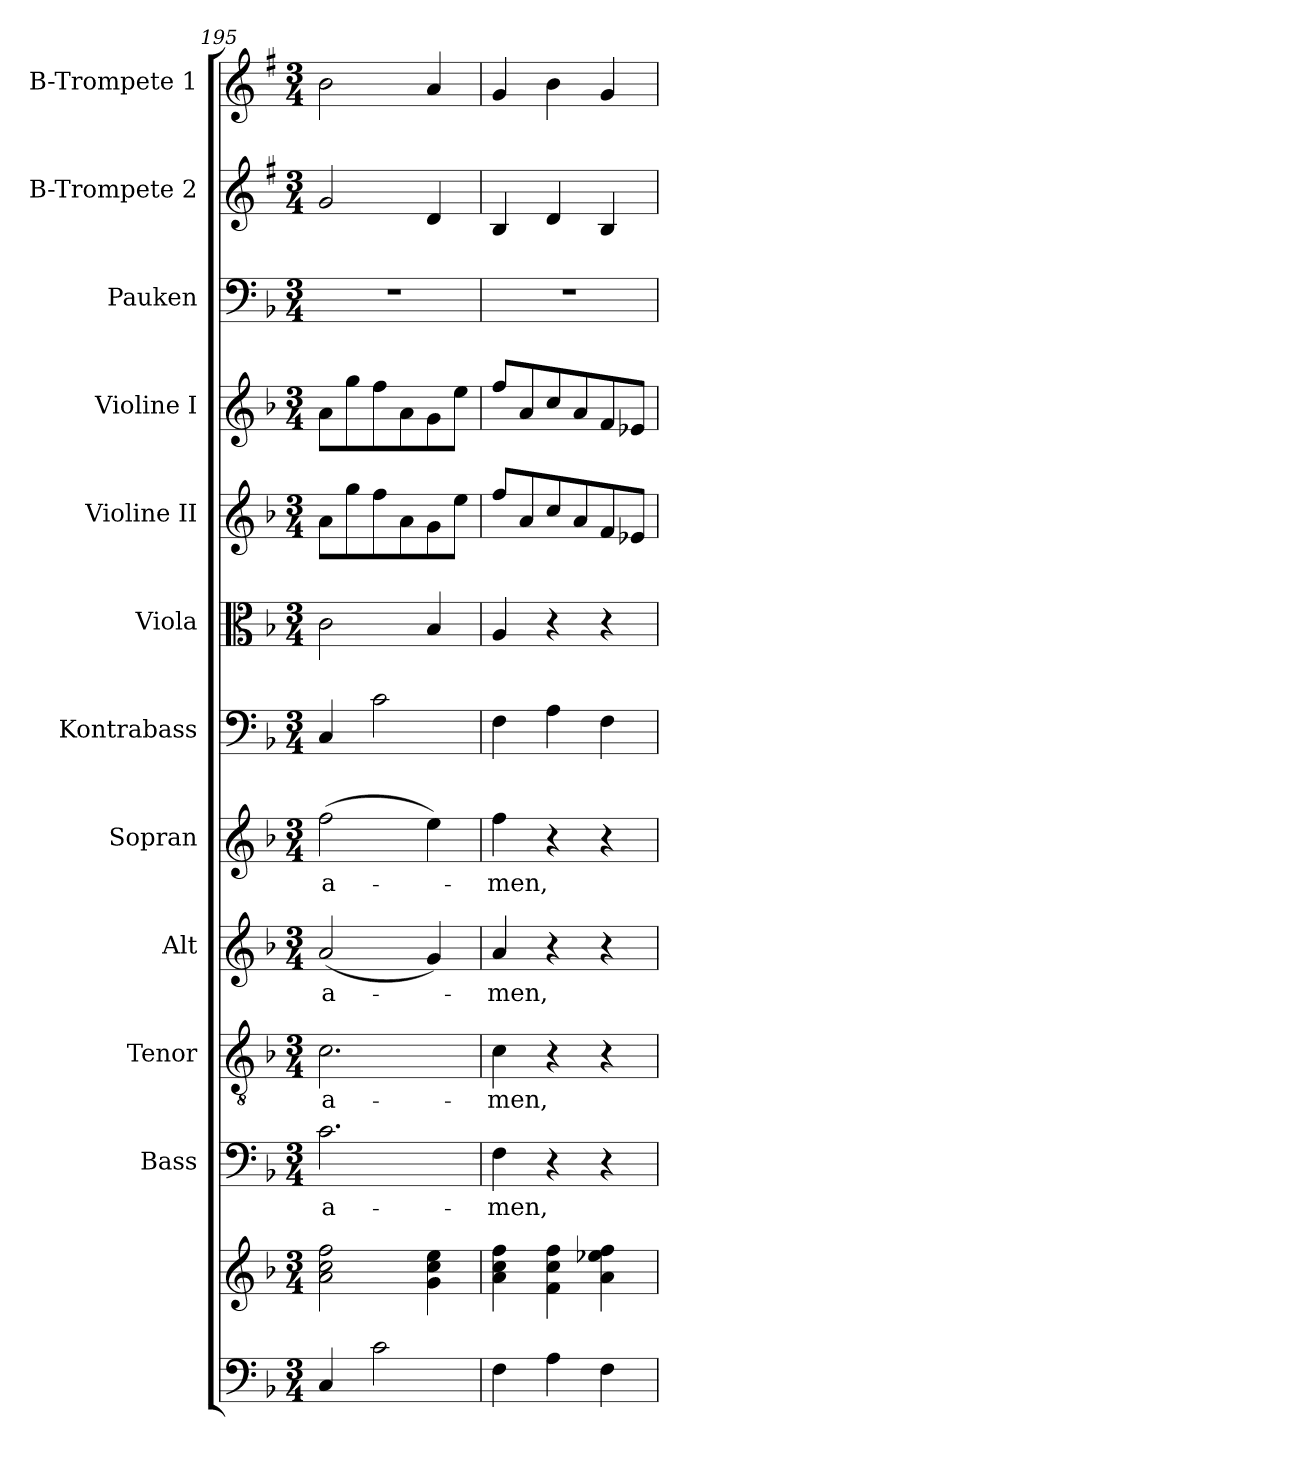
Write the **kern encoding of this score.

**kern	**kern	**kern	**text	**kern	**text	**kern	**text	**kern	**text	**kern	**kern	**kern	**kern	**kern	**kern	**kern
*part12	*part12	*part11	*part11	*part10	*part10	*part9	*part9	*part8	*part8	*part7	*part6	*part5	*part4	*part3	*part2	*part1
*staff13	*staff12	*staff11	*staff11	*staff10	*staff10	*staff9	*staff9	*staff8	*staff8	*staff7	*staff6	*staff5	*staff4	*staff3	*staff2	*staff1
*	*	*I"Bass	*	*I"Tenor	*	*I"Alt	*	*I"Sopran	*	*I"Kontrabass	*I"Viola	*I"Violine II	*I"Violine I	*I"Pauken	*I"B-Trompete 2	*I"B-Trompete 1
*	*	*I'B.	*	*I'T.	*	*I'A.	*	*I'S.	*	*I'Kb.	*I'Vla.	*I'Vl. II	*I'Vl. I	*I'Pk.	*I'B Trp. 2	*I'B Trp. 1
*clefF4	*clefG2	*clefF4	*	*clefGv2	*	*clefG2	*	*clefG2	*	*clefF4	*clefC3	*clefG2	*clefG2	*clefF4	*clefG2	*clefG2
*	*	*	*	*	*	*	*	*	*	*ITrd7c12	*	*	*	*	*ITrd1c2	*ITrd1c2
*k[b-]	*k[b-]	*k[b-]	*	*k[b-]	*	*k[b-]	*	*k[b-]	*	*k[b-]	*k[b-]	*k[b-]	*k[b-]	*k[b-]	*k[b-]	*k[b-]
*F:	*F:	*F:	*	*F:	*	*F:	*	*F:	*	*F:	*F:	*F:	*F:	*F:	*F:	*F:
*M3/4	*M3/4	*M3/4	*	*M3/4	*	*M3/4	*	*M3/4	*	*M3/4	*M3/4	*M3/4	*M3/4	*M3/4	*M3/4	*M3/4
=195	=195	=195	=195	=195	=195	=195	=195	=195	=195	=195	=195	=195	=195	=195	=195	=195
!	!	!	!LO:LY:b	!	!LO:LY:b	!	!LO:LY:b	!	!LO:LY:b	!	!	!	!	!	!	!
4C/	2a\ 2cc\ 2ff\	2.c\	a-	2.c\	a-	(<2a/	a-	(>2ff\	a-	4CC/	2c\	8a\L	8a\L	2.r	2f/	2a\
.	.	.	.	.	.	.	.	.	.	.	.	8gg\	8gg\	.	.	.
2c\	.	.	.	.	.	.	.	.	.	2C\	.	8ff\	8ff\	.	.	.
.	.	.	.	.	.	.	.	.	.	.	.	8a\	8a\	.	.	.
.	4g\ 4cc\ 4ee\	.	.	.	.	4g/)	.	4ee\)	.	.	4B-/	8g\	8g\	.	4c/	4g/
.	.	.	.	.	.	.	.	.	.	.	.	8ee\J	8ee\J	.	.	.
=196	=196	=196	=196	=196	=196	=196	=196	=196	=196	=196	=196	=196	=196	=196	=196	=196
!	!	!	!LO:LY:b	!	!LO:LY:b	!	!LO:LY:b	!	!LO:LY:b	!	!	!	!	!	!	!
4F\	4a\ 4cc\ 4ff\	4F\	-men,	4c\	-men,	4a/	-men,	4ff\	-men,	4FF\	4A/	8ff/L	8ff/L	2.r	4A/	4f/
.	.	.	.	.	.	.	.	.	.	.	.	8a/	8a/	.	.	.
4A\	4f\ 4cc\ 4ff\	4r	.	4r	.	4r	.	4r	.	4AA\	4r	8cc/	8cc/	.	4c/	4a\
.	.	.	.	.	.	.	.	.	.	.	.	8a/	8a/	.	.	.
4F\	4a\ 4ee-X\ 4ff\	4r	.	4r	.	4r	.	4r	.	4FF\	4r	8f/	8f/	.	4A/	4f/
.	.	.	.	.	.	.	.	.	.	.	.	8e-X/J	8e-X/J	.	.	.
=	=	=	=	=	=	=	=	=	=	=	=	=	=	=	=	=
*-	*-	*-	*-	*-	*-	*-	*-	*-	*-	*-	*-	*-	*-	*-	*-	*-
